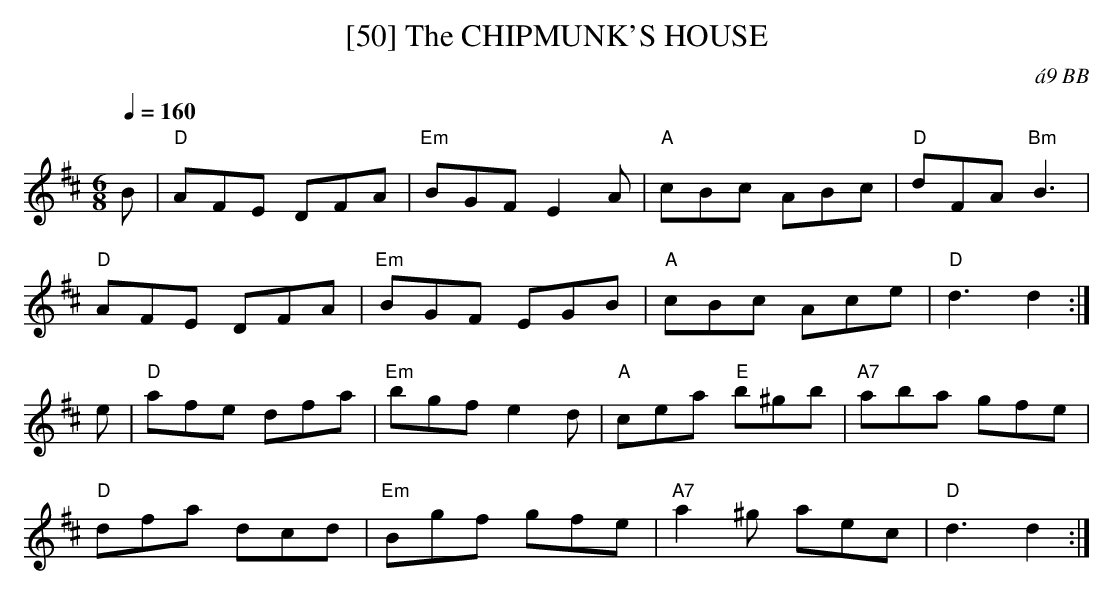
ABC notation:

X:1
T:[50] The CHIPMUNK'S HOUSE
C:\'a9 BB
M:6/8
Q:1/4=160
K:D
B|"D" AFE DFA|"Em" BGF E2A|"A" cBc ABc|"D"dFA "Bm" B3|
"D" AFE DFA|"Em" BGF EGB|"A" cBc Ace|"D" d3 d2 :|
e|"D" afe dfa|"Em" bgf e2d|"A" cea "E" b^gb|"A7" aba gfe|
"D"dfa dcd|"Em"Bgf gfe|"A7" a2^g aec|"D"d3 d2 :|
